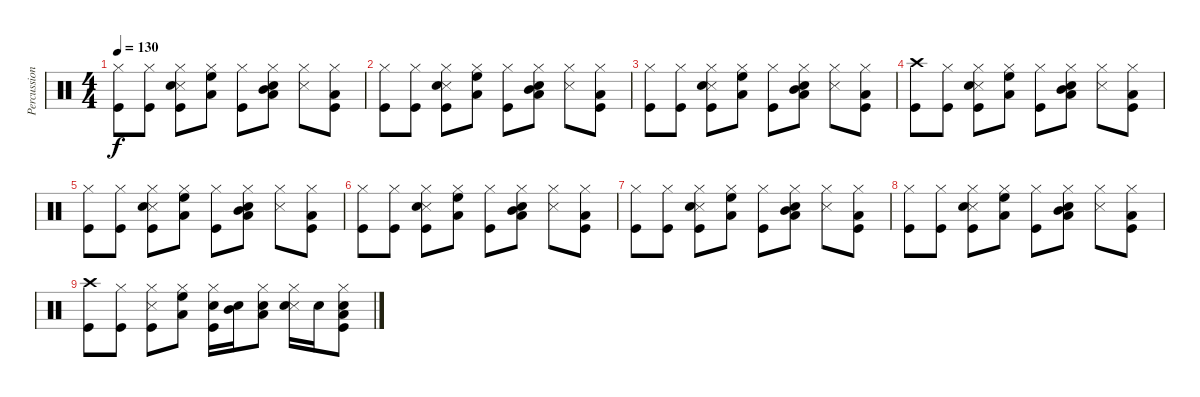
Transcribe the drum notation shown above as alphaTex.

\track ("Percussion" "Percussion") {instrument percussion}
\staff {score}
\articulation defaults
\ts (4 4)
\tempo 130
\clef neutral
\ks c
("Hi-Hat (closed)" "Kick (hit)").8{dy f} ("Hi-Hat (closed)" "Kick (hit)").8 ("Hi-Hat (closed)" "Metronome (hit)" "Snare (hit) 2" "Kick (hit)").8 ("High Floor Tom (hit)" "Hi-Hat (closed)" "Low Floor Tom (hit)").8 ("Hi-Hat (closed)" "Kick (hit)").8 ("Mid Tom (hit)" "Hi-Hat (closed)" "Low Floor Tom (hit)" "Snare (hit) 2").8 ("Hi-Hat (closed)" "Metronome (hit)").8 ("Hi-Hat (closed)" "Low Floor Tom (hit)" "Kick (hit)").8 |
("Hi-Hat (closed)" "Kick (hit)").8 ("Hi-Hat (closed)" "Kick (hit)").8 ("Hi-Hat (closed)" "Metronome (hit)" "Snare (hit) 2" "Kick (hit)").8 ("High Floor Tom (hit)" "Hi-Hat (closed)" "Low Floor Tom (hit)").8 ("Hi-Hat (closed)" "Kick (hit)").8 ("Mid Tom (hit)" "Hi-Hat (closed)" "Low Floor Tom (hit)" "Snare (hit) 2").8 ("Hi-Hat (closed)" "Metronome (hit)").8 ("Hi-Hat (closed)" "Low Floor Tom (hit)" "Kick (hit)").8 |
("Hi-Hat (closed)" "Kick (hit)").8 ("Hi-Hat (closed)" "Kick (hit)").8 ("Hi-Hat (closed)" "Metronome (hit)" "Snare (hit) 2" "Kick (hit)").8 ("High Floor Tom (hit)" "Hi-Hat (closed)" "Low Floor Tom (hit)").8 ("Hi-Hat (closed)" "Kick (hit)").8 ("Mid Tom (hit)" "Hi-Hat (closed)" "Low Floor Tom (hit)" "Snare (hit) 2").8 ("Hi-Hat (closed)" "Metronome (hit)").8 ("Hi-Hat (closed)" "Low Floor Tom (hit)" "Kick (hit)").8 |
("Crash high (hit)" "Kick (hit)").8 ("Hi-Hat (closed)" "Kick (hit)").8 ("Hi-Hat (closed)" "Metronome (hit)" "Snare (hit) 2" "Kick (hit)").8 ("High Floor Tom (hit)" "Hi-Hat (closed)" "Low Floor Tom (hit)").8 ("Hi-Hat (closed)" "Kick (hit)").8 ("Mid Tom (hit)" "Hi-Hat (closed)" "Low Floor Tom (hit)" "Snare (hit) 2").8 ("Hi-Hat (closed)" "Metronome (hit)").8 ("Hi-Hat (closed)" "Low Floor Tom (hit)" "Kick (hit)").8 |
("Hi-Hat (closed)" "Kick (hit)").8 ("Hi-Hat (closed)" "Kick (hit)").8 ("Hi-Hat (closed)" "Metronome (hit)" "Snare (hit) 2" "Kick (hit)").8 ("High Floor Tom (hit)" "Hi-Hat (closed)" "Low Floor Tom (hit)").8 ("Hi-Hat (closed)" "Kick (hit)").8 ("Mid Tom (hit)" "Hi-Hat (closed)" "Low Floor Tom (hit)" "Snare (hit) 2").8 ("Hi-Hat (closed)" "Metronome (hit)").8 ("Hi-Hat (closed)" "Low Floor Tom (hit)" "Kick (hit)").8 |
("Hi-Hat (closed)" "Kick (hit)").8 ("Hi-Hat (closed)" "Kick (hit)").8 ("Hi-Hat (closed)" "Metronome (hit)" "Snare (hit) 2" "Kick (hit)").8 ("High Floor Tom (hit)" "Hi-Hat (closed)" "Low Floor Tom (hit)").8 ("Hi-Hat (closed)" "Kick (hit)").8 ("Mid Tom (hit)" "Hi-Hat (closed)" "Low Floor Tom (hit)" "Snare (hit) 2").8 ("Hi-Hat (closed)" "Metronome (hit)").8 ("Hi-Hat (closed)" "Low Floor Tom (hit)" "Kick (hit)").8 |
("Hi-Hat (closed)" "Kick (hit)").8 ("Hi-Hat (closed)" "Kick (hit)").8 ("Hi-Hat (closed)" "Metronome (hit)" "Snare (hit) 2" "Kick (hit)").8 ("High Floor Tom (hit)" "Hi-Hat (closed)" "Low Floor Tom (hit)").8 ("Hi-Hat (closed)" "Kick (hit)").8 ("Mid Tom (hit)" "Hi-Hat (closed)" "Low Floor Tom (hit)" "Snare (hit) 2").8 ("Hi-Hat (closed)" "Metronome (hit)").8 ("Hi-Hat (closed)" "Low Floor Tom (hit)" "Kick (hit)").8 |
("Hi-Hat (closed)" "Kick (hit)").8 ("Hi-Hat (closed)" "Kick (hit)").8 ("Hi-Hat (closed)" "Metronome (hit)" "Snare (hit) 2" "Kick (hit)").8 ("High Floor Tom (hit)" "Hi-Hat (closed)" "Low Floor Tom (hit)").8 ("Hi-Hat (closed)" "Kick (hit)").8 ("Mid Tom (hit)" "Hi-Hat (closed)" "Low Floor Tom (hit)" "Snare (hit) 2").8 ("Hi-Hat (closed)" "Metronome (hit)").8 ("Hi-Hat (closed)" "Low Floor Tom (hit)" "Kick (hit)").8 |
("Crash high (hit)" "Kick (hit)").8 ("Hi-Hat (closed)" "Kick (hit)").8 ("Hi-Hat (closed)" "Metronome (hit)" "Kick (hit)").8 ("High Floor Tom (hit)" "Hi-Hat (closed)" "Low Floor Tom (hit)").8 ("Hi-Hat (closed)" "Snare (hit) 2" "Kick (hit)").16 ("Mid Tom (hit)" "Snare (hit) 2").16 ("Hi-Hat (closed)" "Low Floor Tom (hit)" "Snare (hit) 2").8 ("Hi-Hat (closed)" "Metronome (hit)" "Snare (hit) 2").16 "Snare (hit) 2".16 ("Hi-Hat (closed)" "Low Floor Tom (hit)" "Snare (hit) 2" "Kick (hit)").8
